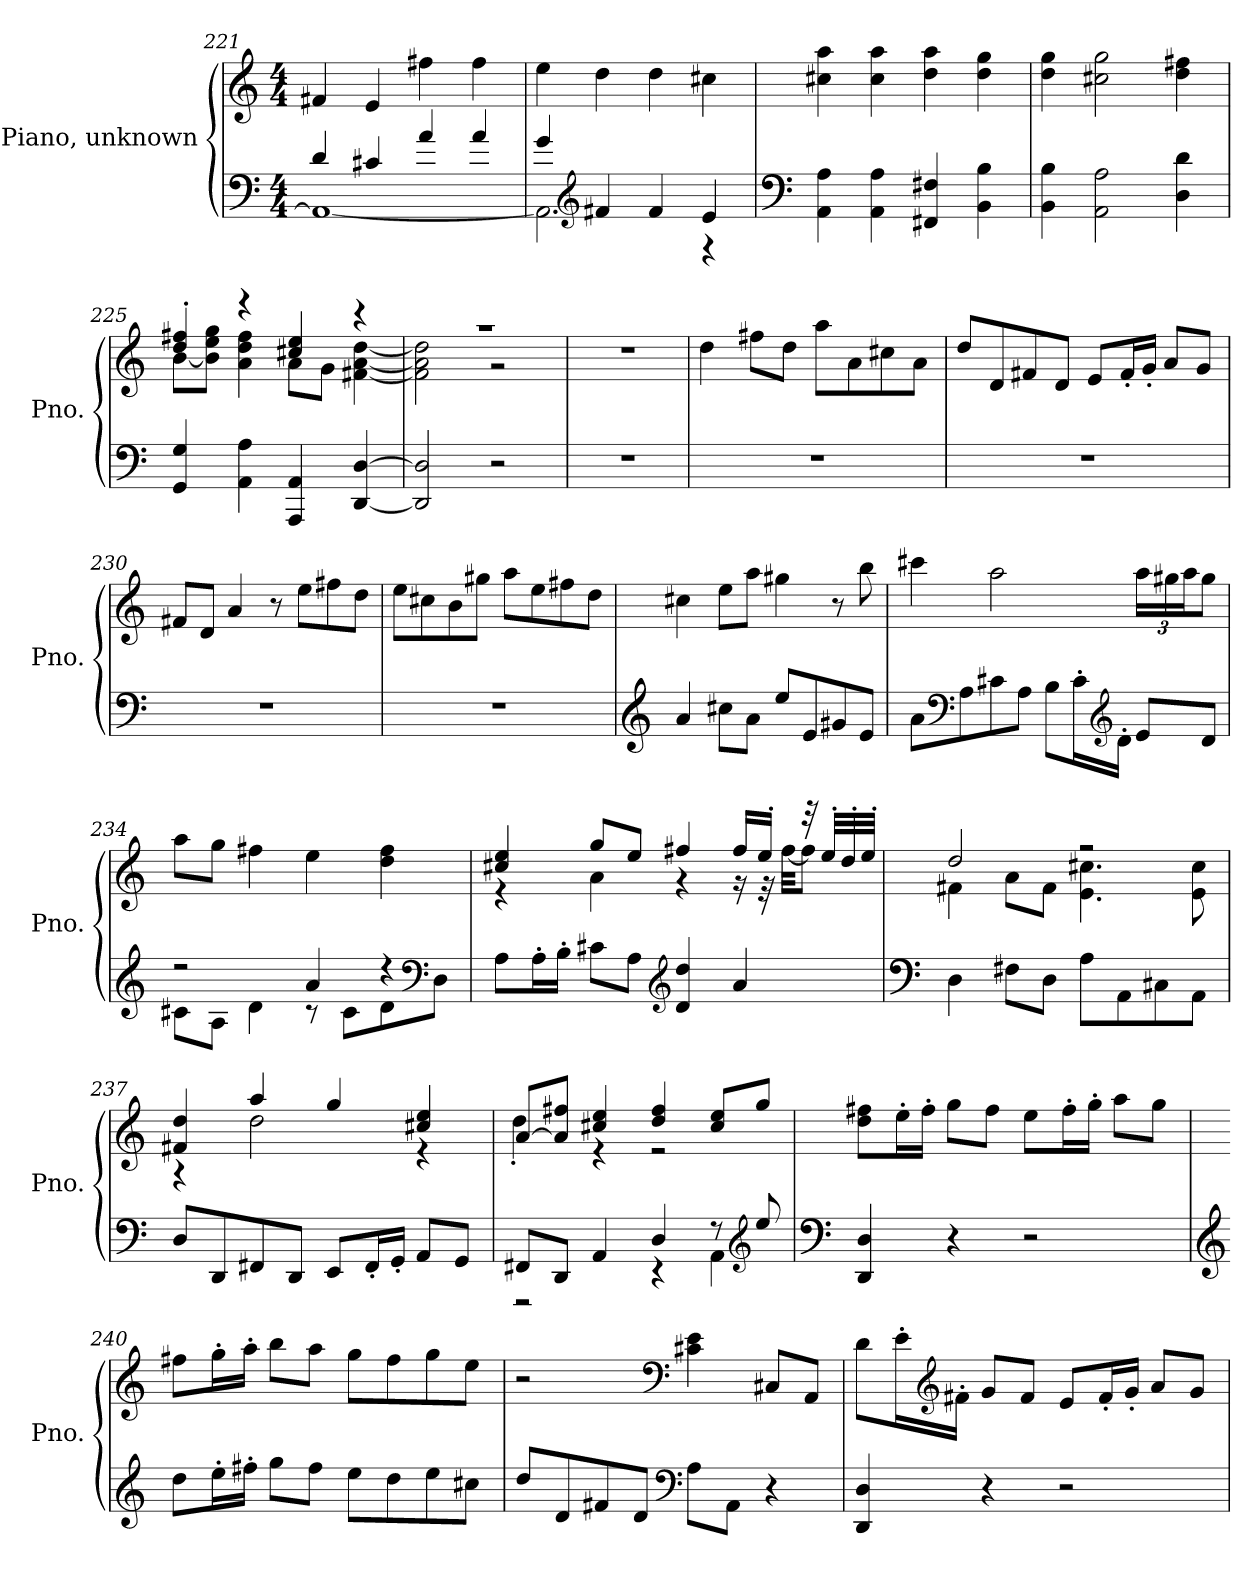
**kern	**kern
*part1	*part1
*staff2	*staff1
*I"Piano, unknown	*
*I'Pno.	*
*clefF4	*clefG2
*k[]	*k[]
*M4/4	*M4/4
=221	=221
*^	*
4d/	1AA_	4f#X/
4c#X/	.	4e/
4a/	.	4ff#X\
4a/	.	4ff#\
=222	=222	=222
4g/	2.AA\]	4ee\
*clefG2	*	*
4f#X/	.	4dd\
4f#/	.	4dd\
4e/	4r	4cc#X\
*v	*v	*
!!LO:LB:g=z
=223	=223
*clefF4	*
4AA\ 4A\	4cc#X\ 4aa\
4AA\ 4A\	4cc#\ 4aa\
4FF#X/ 4F#X/	4dd\ 4aa\
4BB\ 4B\	4dd\ 4gg\
=224	=224
4BB\ 4B\	4dd\ 4gg\
2AA\ 2A\	2cc#X\ 2gg\
4D\ 4d\	4dd\ 4ff#X\
=225	=225
*	*^
4GG/ 4G/	4dd/' 4ff#X/'	[8b\L
.	.	8b\] 8ee\ 8gg\J
4AA\ 4A\	4r	4a\ 4dd\ 4ff#\
4AAA/ 4AA/	4cc#X/ 4ee/	8a\L
.	.	8g\J
[4DD/ [4D/	4r	[4f#X\ [4a\ [4dd\
=226	=226	=226
2DD/] 2D/]	1r	2f#\] 2a\] 2dd\]
2r	.	2r
*	*v	*v
=227	=227
1r	1r
=228	=228
1r	4dd\
.	8ff#X\L
.	8dd\J
.	8aa\L
.	8a\
.	8cc#X\
.	8a\J
!!LO:LB:g=z
=229	=229
1r	8dd/L
.	8d/
.	8f#X/
.	8d/J
.	8e/L
.	16f#'/L
.	16g'/JJ
.	8a/L
.	8g/J
=230	=230
1r	8f#X/L
.	8d/J
.	4a/
.	8r
.	8ee\L
.	8ff#X\
.	8dd\J
=231	=231
1r	8ee\L
.	8cc#X\
.	8b\
.	8gg#X\J
.	8aa\L
.	8ee\
.	8ff#X\
.	8dd\J
=232	=232
*clefG2	*
4a/	4cc#X\
8cc#X\L	8ee\L
8a\J	8aa\J
8ee/L	4gg#X\
8e/	.
8g#X/	8r
8e/J	8bb\
!!LO:LB:g=z
=233	=233
8a\L	4ccc#X\
*clefF4	*
8A\	.
8c#X\	2aa\
8A\J	.
8B\L	.
16c#'\L	.
*clefG2	*
16d'\JJ	.
*	*Xbrackettup
8e/L	24aa\LL
.	24gg#X\
.	24aa\J
8d/J	8gg#\J
=234	=234
*^	*
2r	8c#X\L	8aa\L
.	8A\J	8gg\J
.	4d\	4ff#X\
4a/	8r	4ee\
.	8c#\L	.
4r	8d\	4dd\ 4ff#\
*clefF4	*	*
.	8D\J	.
*v	*v	*
=235	=235
*	*^
8A\L	4cc#X/ 4ee/	4r
16A'\L	.	.
16B'\JJ	.	.
8c#X\L	8gg/L	4a\
8A\J	8ee/J	.
*clefG2	*	*
4d/ 4dd/	4ff#X/	4r
4a/	16ff#/LL	16r
.	16ee'/JJ	32r
.	.	[32ff#\KKL
.	32r	8ff#\J]
.	32ee'/LLL	.
.	32dd'/	.
.	32ee'/JJJ	.
!!LO:PB:g=z	!!
=236	=236	=236
*clefF4	*	*
4D\	2dd/	4f#X\
8F#X\L	.	8a\L
8D\J	.	8f#\J
8A\L	2r	4.e\ 4.cc#X\
8AA\	.	.
8C#X\	.	.
8AA\J	.	8e\ 8cc#\
=237	=237	=237
8D/L	4f#X/ 4dd/	4r
8DD/	.	.
8FF#X/	4aa/	2dd\
8DD/J	.	.
8EE/L	4gg/	.
16FF#'/L	.	.
16GG'/JJ	.	.
8AA/L	4cc#X/ 4ee/	4r
8GG/J	.	.
=238	=238	=238
*^	*	*
8FF#X/L	2r	[8a/L	4dd'\
8DD/J	.	8a/] 8ff#X/J	.
4AA/	.	4cc#X/ 4ee/	4r
4D/	4r	4dd/ 4ff#/	2r
8r	4AA\	8cc#/ 8ee/L	.
*clefG2	*	*	*
8ee/	.	8gg/J	.
*v	*v	*	*
*	*v	*v
=239	=239
*clefF4	*
4DD/ 4D/	8dd\ 8ff#X\L
.	16ee'\L
.	16ff#'\JJ
4r	8gg\L
.	8ff#\J
2r	8ee\L
.	16ff#'\L
.	16gg'\JJ
.	8aa\L
.	8gg\J
!!LO:LB:g=z
=240	=240
*clefG2	*
8dd\L	8ff#X\L
16ee'\L	16gg'\L
16ff#X'\JJ	16aa'\JJ
8gg\L	8bb\L
8ff#\J	8aa\J
8ee\L	8gg\L
8dd\	8ff#\
8ee\	8gg\
8cc#X\J	8ee\J
=241	=241
8dd/L	2r
8d/	.
8f#X/	.
8d/J	.
*clefF4	*clefF4
8A\L	4c#X\ 4e\
8AA\J	.
4r	8C#X/L
.	8AA/J
=242	=242
4DD/ 4D/	8d\L
.	16e'\L
*	*clefG2
.	16f#X'\JJ
4r	8g/L
.	8f#/J
2r	8e/L
.	16f#'/L
.	16g'/JJ
.	8a/L
.	8g/J
=	=
*-	*-
